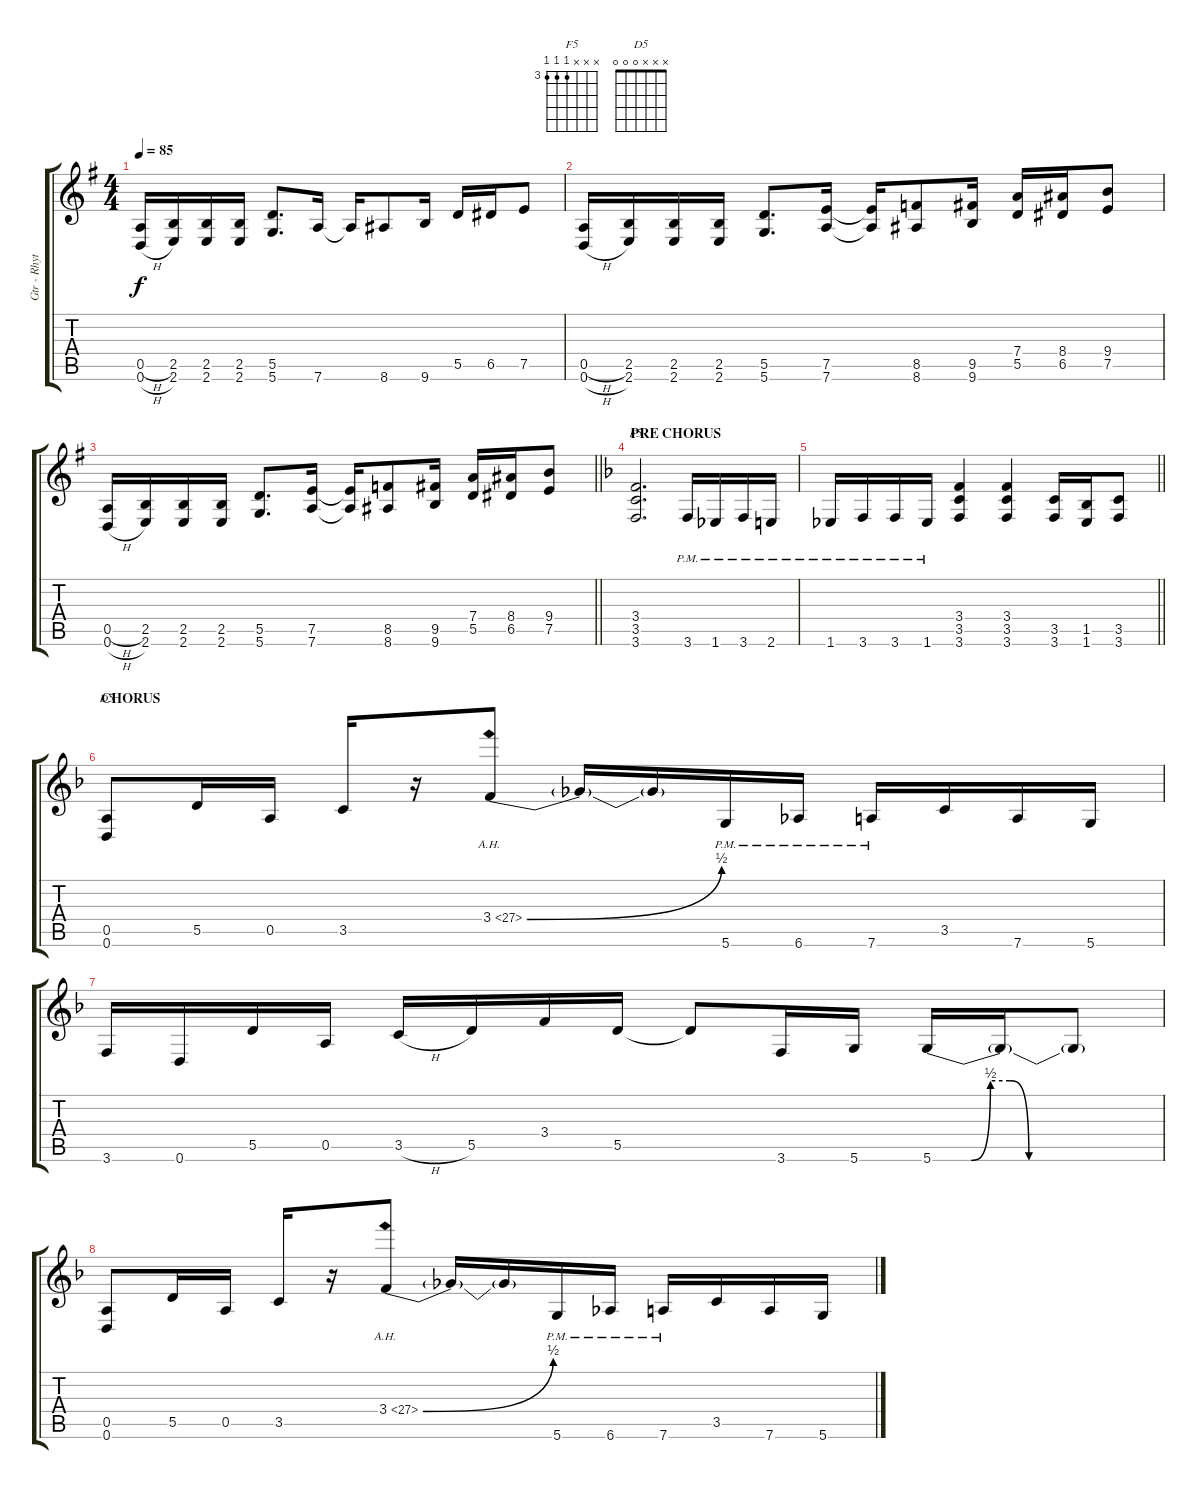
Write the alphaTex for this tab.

\track ("Gtr - Rhythm 1" "Gtr - Rhyt") {instrument overdrivenguitar}
\staff {score tabs}
\tuning (E4 B3 G3 D3 A2 D2) {hide}
\chord ("F5" x x x 3 3 3) {firstfret 3}
\chord ("D5" x x x 0 0 0)
\ts (4 4)
\tempo 85
\clef g2
\ks eminor
(0.5{h} 0.6{h}).16{dy f} (2.5 2.6).16 (2.5 2.6).16 (2.5 2.6).16 (5.5 5.6).8{d} 7.6.16 7.6{t}.16 8.6.8 9.6.16 5.5.16 6.5.16 7.5.8 |
(0.5{h} 0.6{h}).16 (2.5 2.6).16 (2.5 2.6).16 (2.5 2.6).16 (5.5 5.6).8{d} (7.5 7.6).16 (7.5{t} 7.6{t}).16 (8.5 8.6).8 (9.5 9.6).16 (7.4 5.5).16 (8.4 6.5).16 (9.4 7.5).8 |
\barLineRight lightlight
(0.5{h} 0.6{h}).16 (2.5 2.6).16 (2.5 2.6).16 (2.5 2.6).16 (5.5 5.6).8{d} (7.5 7.6).16 (7.5{t} 7.6{t}).16 (8.5 8.6).8 (9.5 9.6).16 (7.4 5.5).16 (8.4 6.5).16 (9.4 7.5).8 |
\section ("" "PRE CHORUS")
\ks dminor
(3.4 3.5 3.6).2{d ch "F5"} 3.6{pm}.16 1.6{pm}.16 3.6{pm}.16 2.6{pm}.16 |
\barLineRight lightlight
1.6{pm}.16 3.6{pm}.16 3.6{pm}.16 1.6{pm}.16 (3.4 3.5 3.6).4 (3.4 3.5 3.6).4 (3.5 3.6).16 (1.5 1.6).16 (3.5 3.6).8 |
\section ("" "CHORUS")
(0.5 0.6).8{ch "D5"} 5.5.16 0.5.16 3.5.16 r.16 3.4{be (bend 0 0 60 2) ah 24}.8 3.4{t}.16 3.4{t}.16 5.6{pm}.16 6.6{pm}.16 7.6{pm}.16 3.5.16 7.6.16 5.6.16 |
3.6.16 0.6.16 5.5.16 0.5.16 3.5{h}.16 5.5.16 3.4.16 5.5.16 5.5{t}.8 3.6.16 5.6.16 5.6{be (custom 0 0 5 0 10 0 15 2 20 2 25 0 60 0)}.16 5.6{t}.16 5.6{t}.8 |
(0.5 0.6).8 5.5.16 0.5.16 3.5.16 r.16 3.4{be (bend 0 0 60 2) ah 24}.8 3.4{t}.16 3.4{t}.16 5.6{pm}.16 6.6{pm}.16 7.6{pm}.16 3.5.16 7.6.16 5.6.16
